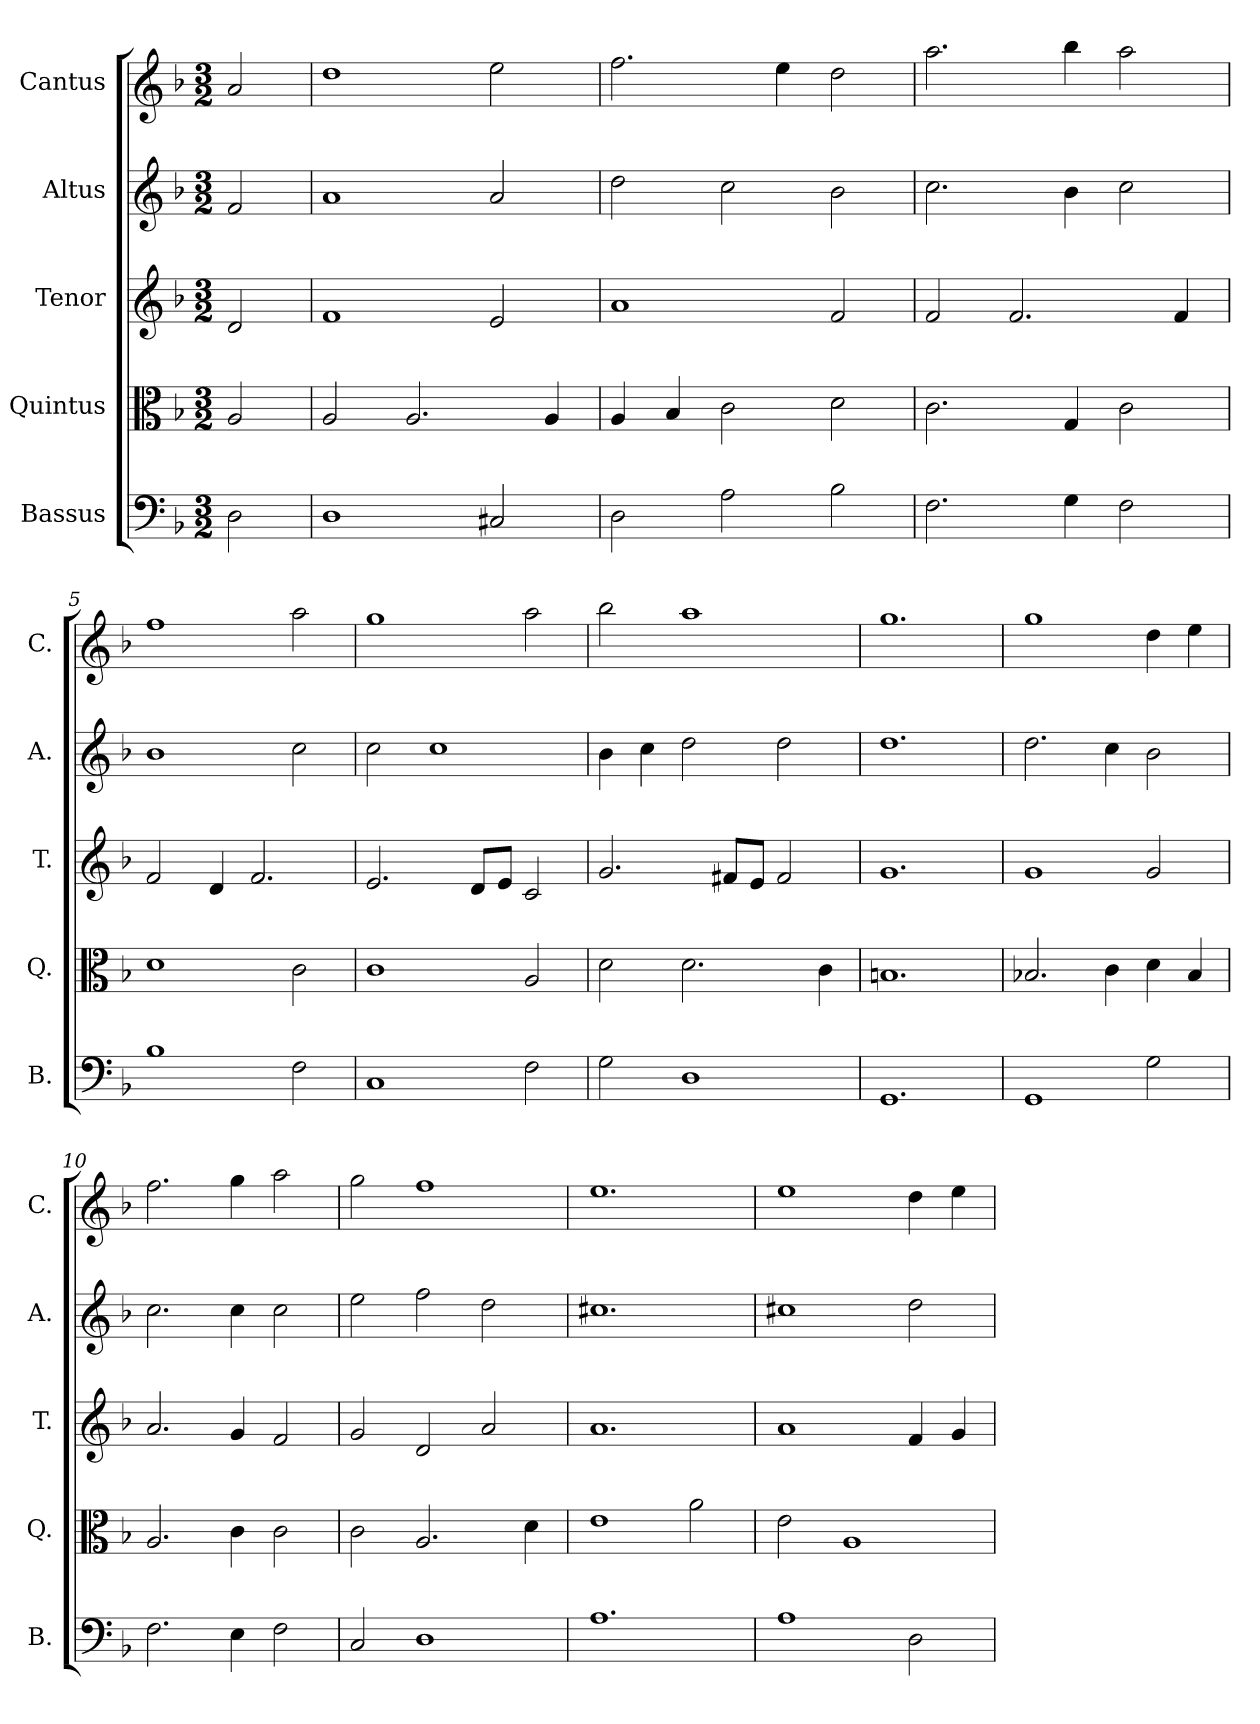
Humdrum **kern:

**kern	**kern	**kern	**kern	**kern
*part5	*part4	*part3	*part2	*part1
*staff5	*staff4	*staff3	*staff2	*staff1
*I"Bassus	*I"Quintus	*I"Tenor	*I"Altus	*I"Cantus
*I'B.	*I'Q.	*I'T.	*I'A.	*I'C.
*clefF4	*clefC3	*clefG2	*clefG2	*clefG2
*k[b-]	*k[b-]	*k[b-]	*k[b-]	*k[b-]
*F:	*F:	*F:	*F:	*F:
*M3/2	*M3/2	*M3/2	*M3/2	*M3/2
=1	=1	=1	=1	=1
2D\	2A/	2d/	2f/	2a/
=2	=2	=2	=2	=2
1D	2A/	1f	1a	1dd
.	2.A/	.	.	.
2C#X/	.	2e/	2a/	2ee\
.	4A/	.	.	.
=3	=3	=3	=3	=3
2D\	4A/	1a	2dd\	2.ff\
.	4B-/	.	.	.
2A\	2c\	.	2cc\	.
.	.	.	.	4ee\
2B-\	2d\	2f/	2b-\	2dd\
=4	=4	=4	=4	=4
2.F\	2.c\	2f/	2.cc\	2.aa\
.	.	2.f/	.	.
4G\	4G/	.	4b-\	4bb-\
2F\	2c\	.	2cc\	2aa\
.	.	4f/	.	.
=5	=5	=5	=5	=5
1B-	1d	2f/	1b-	1ff
.	.	4d/	.	.
.	.	2.f/	.	.
2F\	2c\	.	2cc\	2aa\
=6	=6	=6	=6	=6
1C	1c	2.e/	2cc\	1gg
.	.	.	1cc	.
.	.	8d/L	.	.
.	.	8e/J	.	.
2F\	2A/	2c/	.	2aa\
!!LO:LB:g=z
=7	=7	=7	=7	=7
2G\	2d\	2.g/	4b-\	2bb-\
.	.	.	4cc\	.
1D	2.d\	.	2dd\	1aa
.	.	8f#X/L	.	.
.	.	8e/J	.	.
.	.	2f#/	2dd\	.
.	4c\	.	.	.
=8	=8	=8	=8	=8
1.GG	1.Bn	1.g	1.dd	1.gg
=9	=9	=9	=9	=9
1GG	2.B-X/	1g	2.dd\	1gg
.	4c\	.	4cc\	.
2G\	4d\	2g/	2b-\	4dd\
.	4B-/	.	.	4ee\
=10	=10	=10	=10	=10
2.F\	2.A/	2.a/	2.cc\	2.ff\
4E\	4c\	4g/	4cc\	4gg\
2F\	2c\	2f/	2cc\	2aa\
=11	=11	=11	=11	=11
2C/	2c\	2g/	2ee\	2gg\
1D	2.A/	2d/	2ff\	1ff
.	.	2a/	2dd\	.
.	4d\	.	.	.
=12	=12	=12	=12	=12
1.A	1e	1.a	1.cc#X	1.ee
.	2a\	.	.	.
!!LO:PB:g=z
=13	=13	=13	=13	=13
1A	2e\	1a	1cc#X	1ee
.	1A	.	.	.
2D\	.	4f/	2dd\	4dd\
.	.	4g/	.	4ee\
=	=	=	=	=
*-	*-	*-	*-	*-
